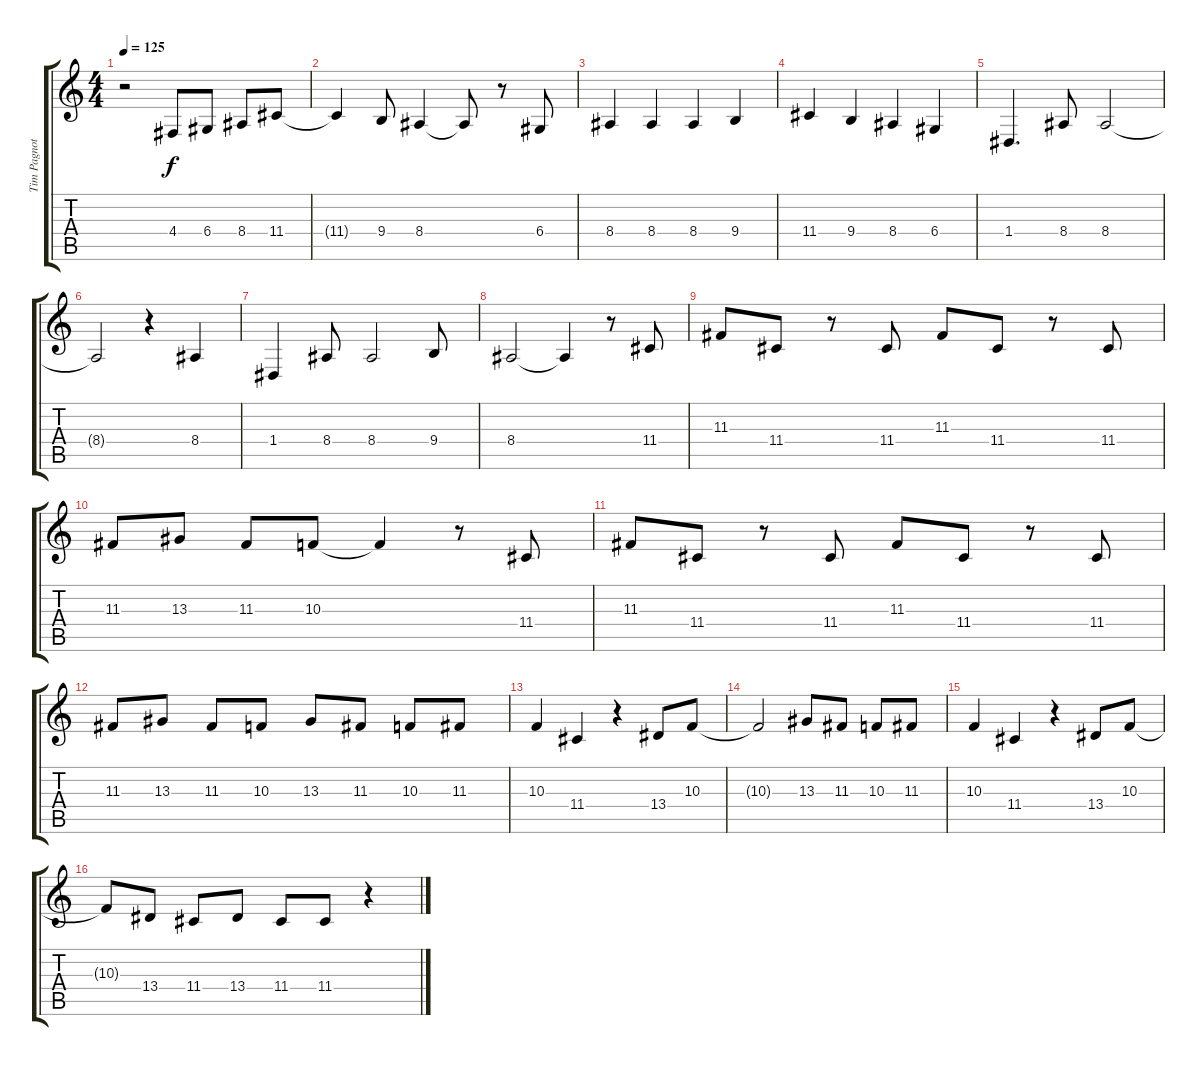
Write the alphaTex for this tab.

\track ("Tim Pagnota  (chant)" "Tim Pagnot") {instrument harmonica}
\staff {score tabs}
\tuning (E4 B3 G3 D3 A2 E2) {hide}
\ts (4 4)
\tempo 125
\clef g2
\ks c
r.2{dy f} 4.4.8 6.4.8 8.4.8 11.4.8 |
11.4{t}.4 9.4.8 8.4.4 8.4{t}.8 r.8 6.4.8 |
8.4.4 8.4.4 8.4.4 9.4.4 |
11.4.4 9.4.4 8.4.4 6.4.4 |
1.4.4{d} 8.4.8 8.4.2 |
8.4{t}.2 r.4 8.4.4 |
1.4.4 8.4.8 8.4.2 9.4.8 |
8.4.2 8.4{t}.4 r.8 11.4.8 |
11.3.8 11.4.8 r.8 11.4.8 11.3.8 11.4.8 r.8 11.4.8 |
11.3.8 13.3.8 11.3.8 10.3.8 10.3{t}.4 r.8 11.4.8 |
11.3.8 11.4.8 r.8 11.4.8 11.3.8 11.4.8 r.8 11.4.8 |
11.3.8 13.3.8 11.3.8 10.3.8 13.3.8 11.3.8 10.3.8 11.3.8 |
10.3.4 11.4.4 r.4 13.4.8 10.3.8 |
10.3{t}.2 13.3.8 11.3.8 10.3.8 11.3.8 |
10.3.4 11.4.4 r.4 13.4.8 10.3.8 |
10.3{t}.8 13.4.8 11.4.8 13.4.8 11.4.8 11.4.8 r.4
